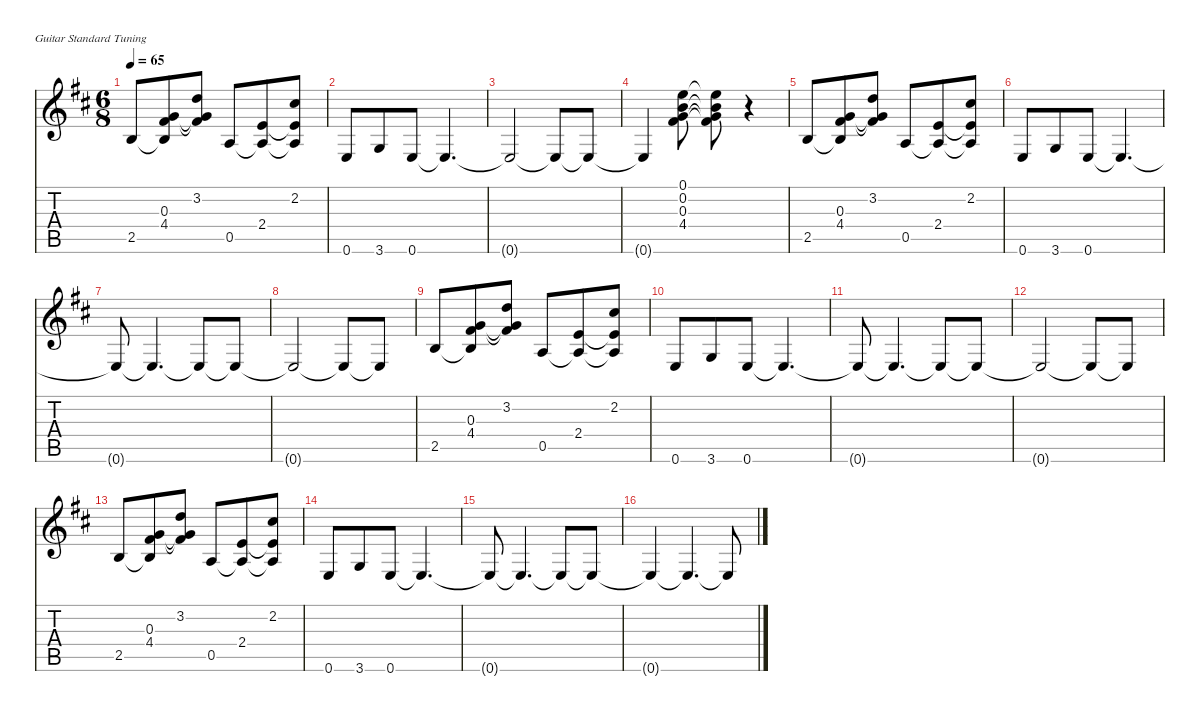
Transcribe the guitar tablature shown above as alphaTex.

\hideDynamics
\bracketExtendMode nobrackets
\singleTrackTrackNamePolicy hidden
\multiTrackTrackNamePolicy hidden
\firstSystemTrackNameMode fullname
\firstSystemTrackNameOrientation horizontal
\otherSystemsTrackNameOrientation horizontal
\track ("Guitar" "od.guit.") {defaultSystemsLayout 8 instrument overdrivenguitar}
\staff {score tabs}
\tuning (E4 B3 G3 D3 A2 E2)
\ts (6 8)
\tempo 65
\clef g2
\ks bminor
2.5{acc forcenatural}.8{dy ff beam Up} (2.5{t acc forcenatural} 4.4{acc #} 0.3{acc forcenatural}).8{beam Up} (4.4{t acc #} 0.3{t acc forcenatural} 3.2{acc forcenatural}).8{beam Up} 0.5{acc forcenatural}.8{beam Up} (0.5{t acc forcenatural} 2.4{acc forcenatural}).8{beam Up} (0.5{t acc forcenatural} 2.4{t acc forcenatural} 2.2{acc #}).8{beam Up} |
0.6{acc forcenatural}.8{beam Up} 3.6{acc forcenatural}.8{beam Up} 0.6{acc forcenatural}.8{beam Up} 0.6{t acc forcenatural}.4{d beam Up} |
0.6{t acc forcenatural}.2{beam Up} 0.6{t acc forcenatural}.8{beam Up} 0.6{t acc forcenatural}.8{beam Up} |
0.6{t acc forcenatural}.4{beam Up} (0.3{acc forcenatural} 0.2{acc forcenatural} 4.4{acc #} 0.1{acc forcenatural}).8{beam Down} (0.3{t acc forcenatural} 0.2{t acc forcenatural} 4.4{t acc #} 0.1{t acc forcenatural}).8{beam Down} r.4{beam Down} |
2.5{acc forcenatural}.8{beam Up} (2.5{t acc forcenatural} 4.4{acc #} 0.3{acc forcenatural}).8{beam Up} (4.4{t acc #} 0.3{t acc forcenatural} 3.2{acc forcenatural}).8{beam Up} 0.5{acc forcenatural}.8{beam Up} (0.5{t acc forcenatural} 2.4{acc forcenatural}).8{beam Up} (0.5{t acc forcenatural} 2.4{t acc forcenatural} 2.2{acc #}).8{beam Up} |
0.6{acc forcenatural}.8{beam Up} 3.6{acc forcenatural}.8{beam Up} 0.6{acc forcenatural}.8{beam Up} 0.6{t acc forcenatural}.4{d beam Up} |
0.6{t acc forcenatural}.8{beam Up} 0.6{t acc forcenatural}.4{d beam Up} 0.6{t acc forcenatural}.8{beam Up} 0.6{t acc forcenatural}.8{beam Up} |
0.6{t acc forcenatural}.2{beam Up} 0.6{t acc forcenatural}.8{beam Up} 0.6{t acc forcenatural}.8{beam Up} |
2.5{acc forcenatural}.8{beam Up} (2.5{t acc forcenatural} 4.4{acc #} 0.3{acc forcenatural}).8{beam Up} (0.3{t acc forcenatural} 4.4{t acc #} 3.2{acc forcenatural}).8{beam Up} 0.5{acc forcenatural}.8{beam Up} (0.5{t acc forcenatural} 2.4{acc forcenatural}).8{beam Up} (0.5{t acc forcenatural} 2.4{t acc forcenatural} 2.2{acc #}).8{beam Up} |
0.6{acc forcenatural}.8{beam Up} 3.6{acc forcenatural}.8{beam Up} 0.6{acc forcenatural}.8{beam Up} 0.6{t acc forcenatural}.4{d beam Up} |
0.6{t acc forcenatural}.8{beam Up} 0.6{t acc forcenatural}.4{d beam Up} 0.6{t acc forcenatural}.8{beam Up} 0.6{t acc forcenatural}.8{beam Up} |
0.6{t acc forcenatural}.2{beam Up} 0.6{t acc forcenatural}.8{beam Up} 0.6{t acc forcenatural}.8{beam Up} |
2.5{acc forcenatural}.8{beam Up} (2.5{t acc forcenatural} 4.4{acc #} 0.3{acc forcenatural}).8{beam Up} (4.4{t acc #} 0.3{t acc forcenatural} 3.2{acc forcenatural}).8{beam Up} 0.5{acc forcenatural}.8{beam Up} (0.5{t acc forcenatural} 2.4{acc forcenatural}).8{beam Up} (0.5{t acc forcenatural} 2.4{t acc forcenatural} 2.2{acc #}).8{beam Up} |
0.6{acc forcenatural}.8{beam Up} 3.6{acc forcenatural}.8{beam Up} 0.6{acc forcenatural}.8{beam Up} 0.6{t acc forcenatural}.4{d beam Up} |
0.6{t acc forcenatural}.8{beam Up} 0.6{t acc forcenatural}.4{d beam Up} 0.6{t acc forcenatural}.8{beam Up} 0.6{t acc forcenatural}.8{beam Up} |
0.6{t acc forcenatural}.4{beam Up} 0.6{t acc forcenatural}.4{d beam Up} 0.6{t acc forcenatural}.8{beam Up}
